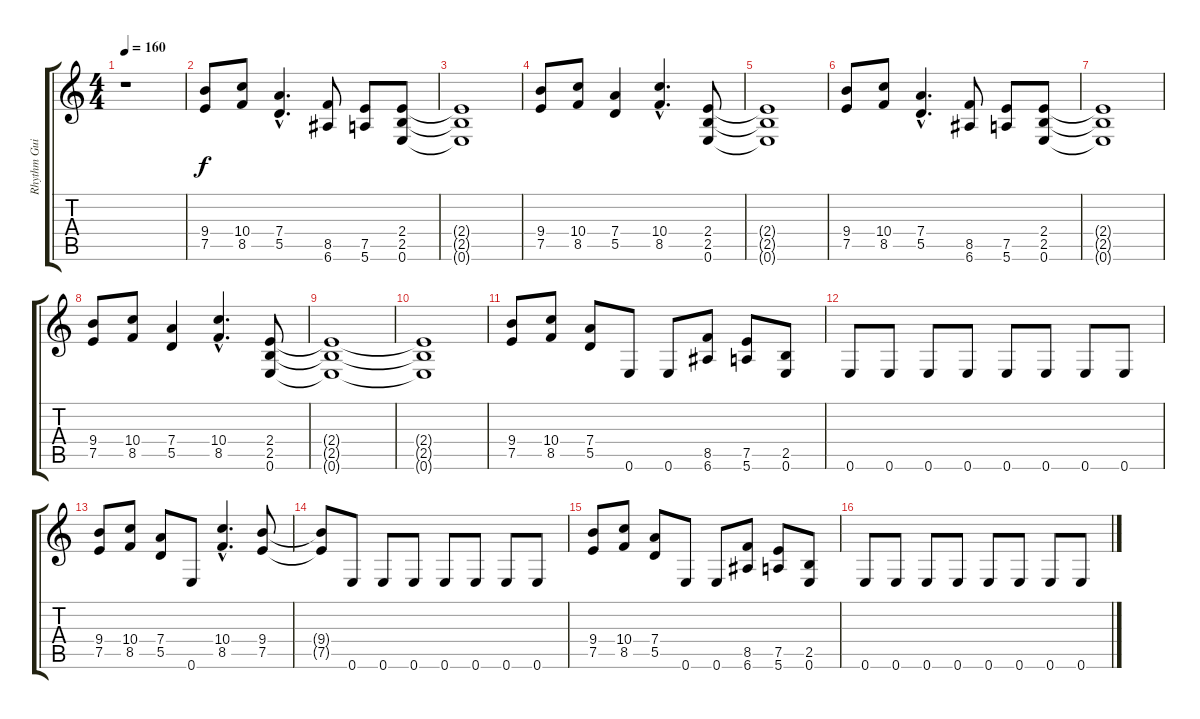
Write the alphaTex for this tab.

\track ("Rhythm Guitar" "Rhythm Gui") {instrument distortionguitar}
\staff {score tabs}
\tuning (E4 B3 G3 D3 A2 E2) {hide}
\ts (4 4)
\tempo 160
\clef g2
\ks c
r.1{dy f instrument distortionguitar} |
(9.4 7.5).8 (10.4 8.5).8 (7.4{hac} 5.5{hac}).4{d} (8.5 6.6).8 (7.5 5.6).8 (2.4 2.5 0.6).8 |
(2.4{t} 2.5{t} 0.6{t}).1 |
(9.4 7.5).8 (10.4 8.5).8 (7.4 5.5).4 (10.4{hac} 8.5{hac}).4{d} (2.4 2.5 0.6).8 |
(2.4{t} 2.5{t} 0.6{t}).1 |
(9.4 7.5).8 (10.4 8.5).8 (7.4{hac} 5.5{hac}).4{d} (8.5 6.6).8 (7.5 5.6).8 (2.4 2.5 0.6).8 |
(2.4{t} 2.5{t} 0.6{t}).1 |
(9.4 7.5).8 (10.4 8.5).8 (7.4 5.5).4 (10.4{hac} 8.5{hac}).4{d} (2.4 2.5 0.6).8 |
(2.4{t} 2.5{t} 0.6{t}).1 |
(2.4{t} 2.5{t} 0.6{t}).1 |
(9.4 7.5).8 (10.4 8.5).8 (7.4 5.5).8 0.6.8 0.6.8 (8.5 6.6).8 (7.5 5.6).8 (2.5 0.6).8 |
0.6.8 0.6.8 0.6.8 0.6.8 0.6.8 0.6.8 0.6.8 0.6.8 |
(9.4 7.5).8 (10.4 8.5).8 (7.4 5.5).8 0.6.8 (10.4{hac} 8.5{hac}).4{d} (9.4 7.5).8 |
(9.4{t} 7.5{t}).8 0.6.8 0.6.8 0.6.8 0.6.8 0.6.8 0.6.8 0.6.8 |
(9.4 7.5).8 (10.4 8.5).8 (7.4 5.5).8 0.6.8 0.6.8 (8.5 6.6).8 (7.5 5.6).8 (2.5 0.6).8 |
0.6.8 0.6.8 0.6.8 0.6.8 0.6.8 0.6.8 0.6.8 0.6.8
